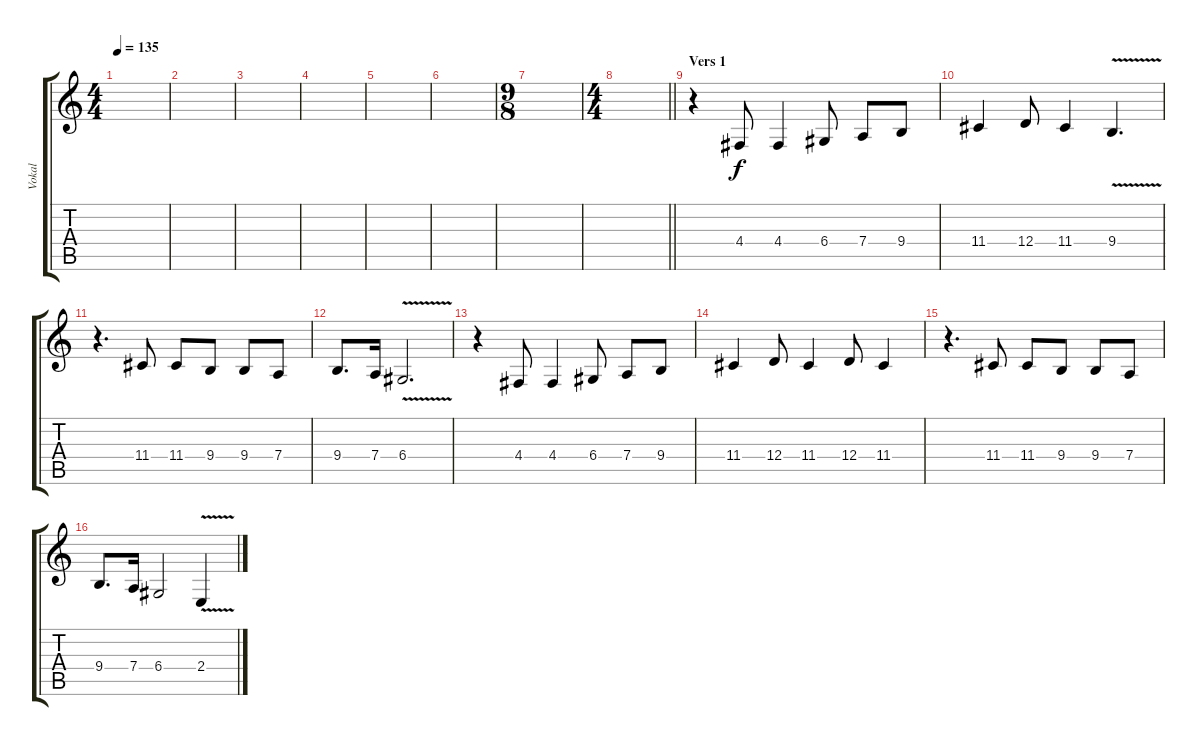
\track ("Vokal" "Vokal") {instrument violin}
\staff {score tabs}
\tuning (E4 B3 G3 D3 A2 E2) {hide}
\ts (4 4)
\tempo 135
\clef g2
\ks c
|
|
|
|
|
|
\ts (9 8)
|
\ts (4 4)
\barLineRight lightlight
|
\section ("" "Vers 1")
r.4 4.4.8 4.4.4 6.4.8 7.4.8 9.4.8 |
11.4.4 12.4.8 11.4.4 9.4{v}.4{d} |
r.4{d} 11.4.8 11.4.8 9.4.8 9.4.8 7.4.8 |
9.4.8{d} 7.4.16 6.4{v}.2{d} |
r.4 4.4.8 4.4.4 6.4.8 7.4.8 9.4.8 |
11.4.4 12.4.8 11.4.4 12.4.8 11.4.4 |
r.4{d} 11.4.8 11.4.8 9.4.8 9.4.8 7.4.8 |
9.4.8{d} 7.4.16 6.4.2 2.4{v}.4
